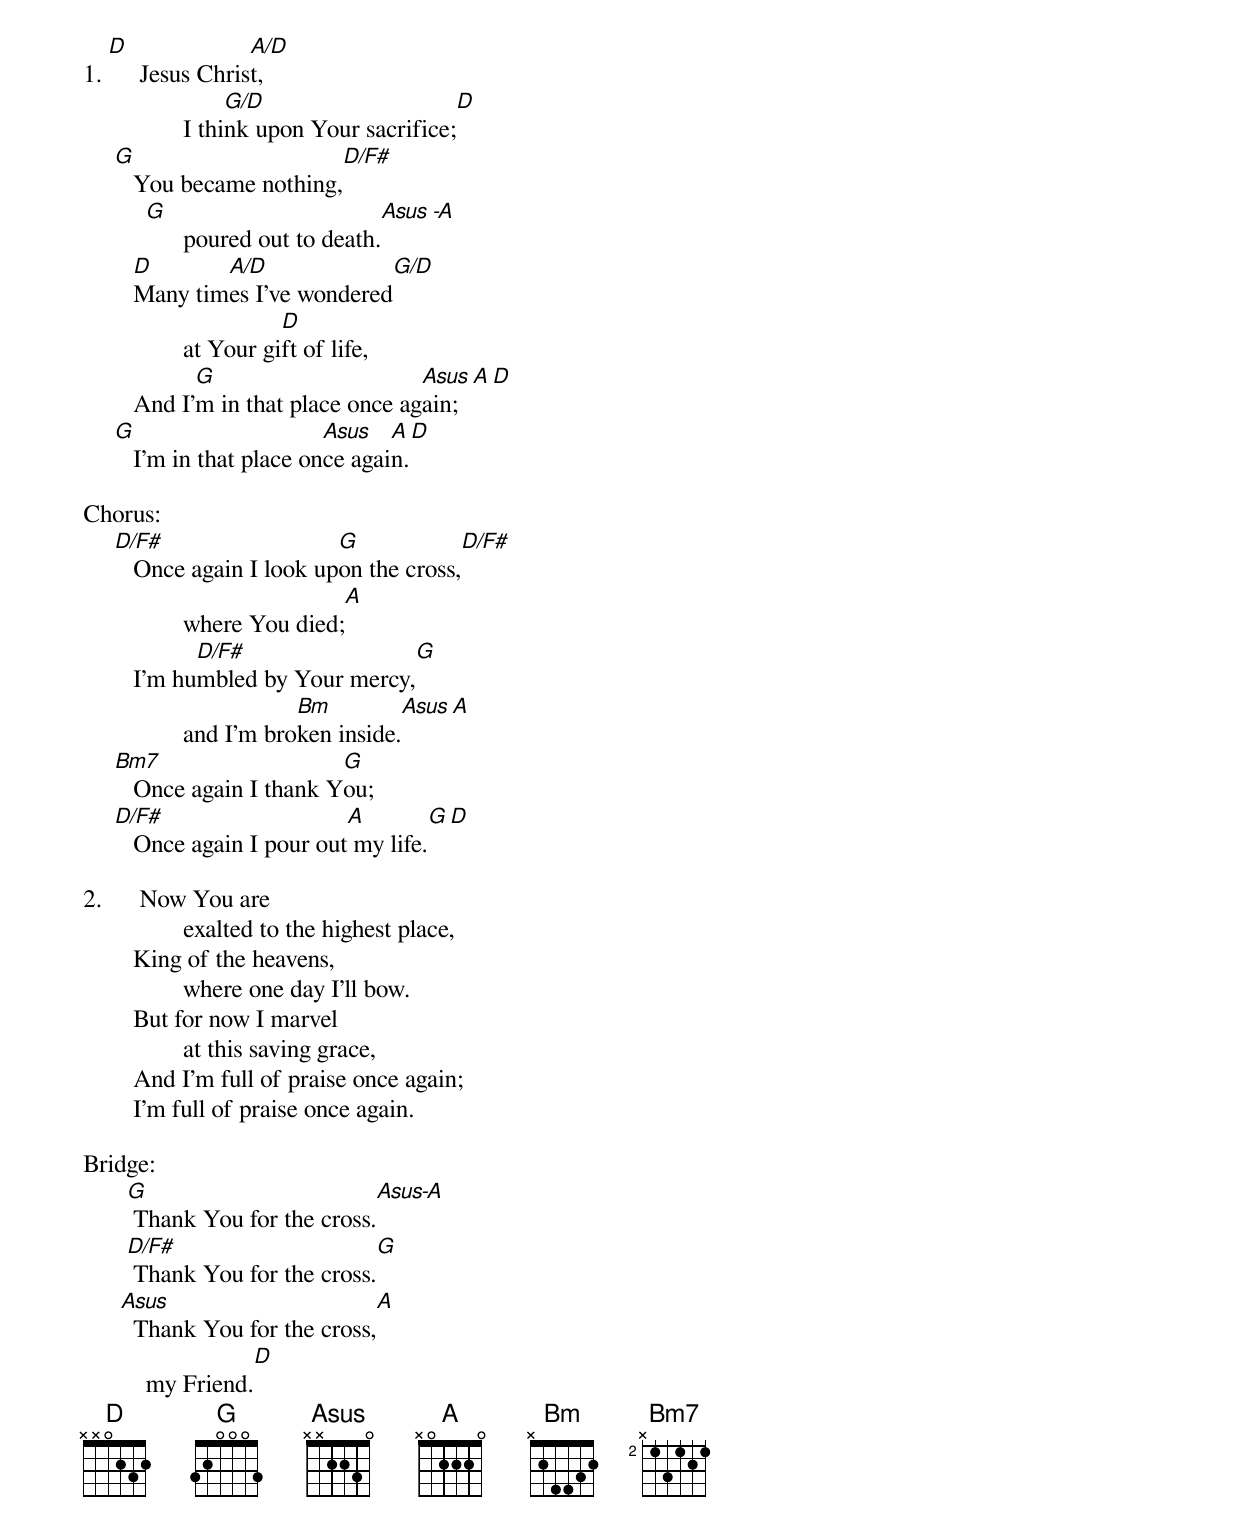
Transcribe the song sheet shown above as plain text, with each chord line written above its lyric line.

   D               A/D
1.	Jesus Christ,
		     G/D                         D
		I think upon Your sacrifice;
     G                         D/F#
	You became nothing,
          G                         Asus -A
		poured out to death.
        D       A/D               G/D
	Many times I’ve wondered
                          D
		at Your gift of life,
              G                      Asus  A          D
	And I’m in that place once again;
     G                      Asus   A       D
	I’m in that place once again.

Chorus:
     D/F#                   G                         D/F#
	Once again I look upon the cross,
		                          A
		where You died;
              D/F#                              G
	I’m humbled by Your mercy,
                           Bm          Asus A
		and I’m broken inside.
     Bm7                    G
	Once again I thank You;
     D/F#                    A                     G     D
	Once again I pour out my life.

2.	Now You are
		exalted to the highest place,
	King of the heavens,
		where one day I’ll bow.
	But for now I marvel
		at this saving grace,
	And I’m full of praise once again;
	I’m full of praise once again.

Bridge:
       G                                   Asus-A
	Thank You for the cross.
       D/F#                             G
	Thank You for the cross.
      Asus                                 A
	Thank You for the cross,
		            D
	  my Friend.
